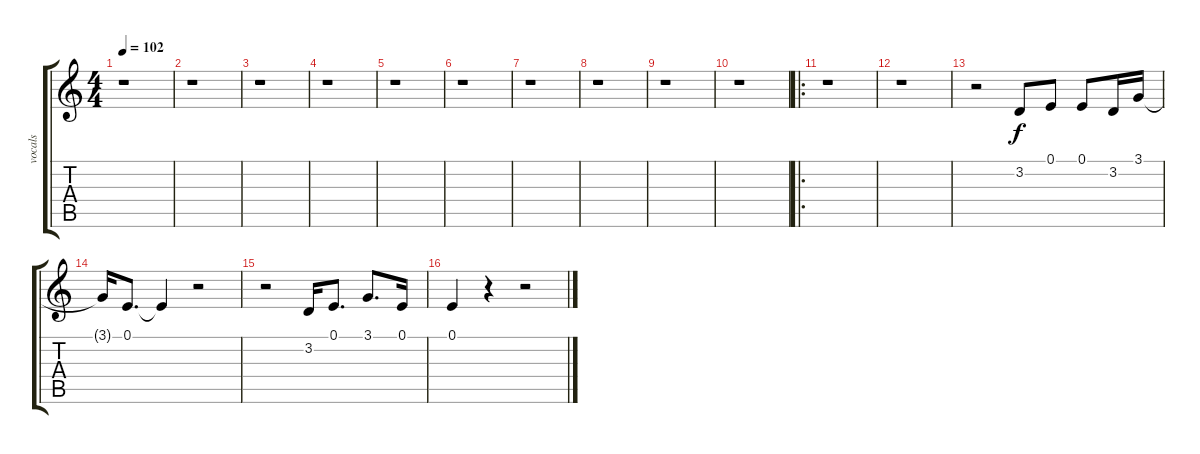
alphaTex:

\track ("vocals" "vocals") {instrument recorder}
\staff {score tabs}
\tuning (E4 B3 G3 D3 A2 E2) {hide}
\ts (4 4)
\tempo 102
\clef g2
\ks c
r.1{dy f instrument recorder} |
r.1 |
r.1 |
r.1 |
r.1 |
r.1 |
r.1 |
r.1 |
r.1 |
r.1 |
\ro
r.1 |
r.1 |
r.2 3.2.8 0.1.8 0.1.8 3.2.16 3.1.16 |
3.1{t}.16 0.1.8{d} 0.1{t}.4 r.2 |
r.2 3.2.16 0.1.8{d} 3.1.8{d} 0.1.16 |
0.1.4 r.4 r.2
